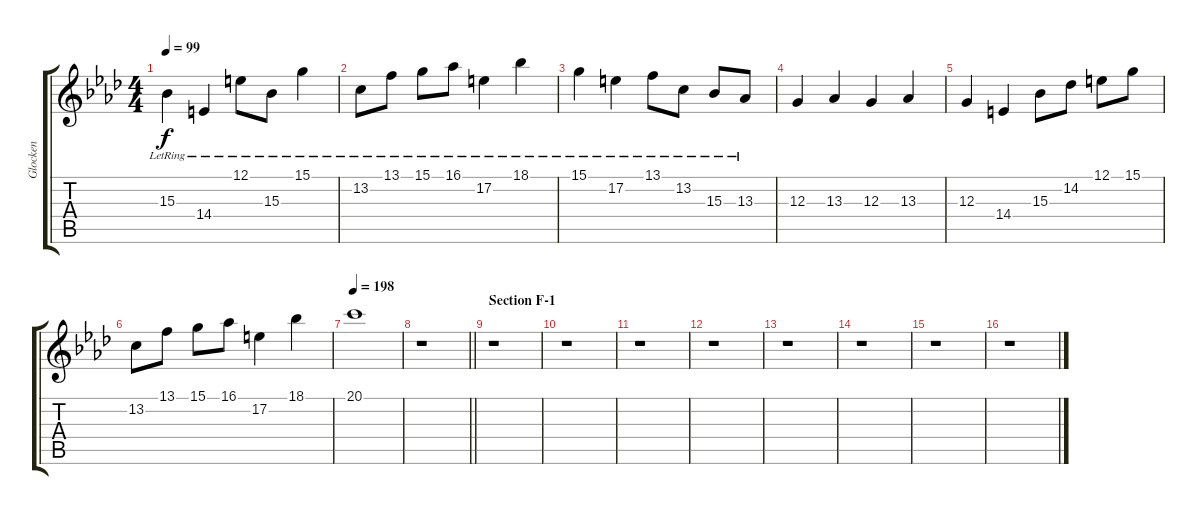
\track ("Glocken" "Glocken") {instrument musicbox}
\staff {score tabs}
\tuning (E4 B3 G3 D3 A2 E2) {hide}
\ts (4 4)
\tempo 99
\clef g2
\ks ab
15.3{lr}.4{dy f} 14.4{lr}.4 12.1{lr}.8 15.3{lr}.8 15.1{lr}.4 |
13.2{lr}.8 13.1{lr}.8 15.1{lr}.8 16.1{lr}.8 17.2{lr}.4 18.1{lr}.4 |
15.1{lr}.4 17.2{lr}.4 13.1{lr}.8 13.2{lr}.8 15.3{lr}.8 13.3{lr}.8 |
12.3.4 13.3.4 12.3.4 13.3.4 |
12.3.4 14.4.4 15.3.8 14.2.8 12.1.8 15.1.8 |
13.2.8 13.1.8 15.1.8 16.1.8 17.2.4 18.1.4 |
\tempo 198
20.1.1 |
\barLineRight lightlight
r.1 |
\section ("" "Section F-1")
r.1 |
r.1 |
r.1 |
r.1 |
r.1 |
r.1 |
r.1 |
r.1
